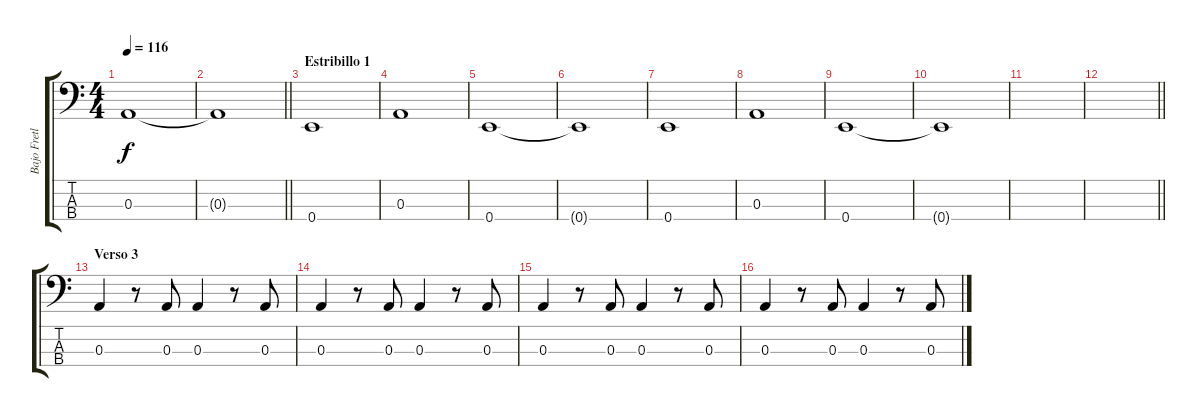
\track ("Bajo Fretless" "Bajo Fretl") {instrument fretlessbass}
\staff {score tabs}
\tuning (G2 D2 A1 E1) {hide}
\ts (4 4)
\tempo 116
\clef f4
\ks c
0.3.1{dy f} |
\barLineRight lightlight
0.3{t}.1 |
\section ("" "Estribillo 1")
0.4.1 |
0.3.1 |
0.4.1 |
0.4{t}.1 |
0.4.1 |
0.3.1 |
0.4.1 |
0.4{t}.1 |
|
\barLineRight lightlight
|
\section ("" "Verso 3")
0.3.4 r.8 0.3.8 0.3.4 r.8 0.3.8 |
0.3.4 r.8 0.3.8 0.3.4 r.8 0.3.8 |
0.3.4 r.8 0.3.8 0.3.4 r.8 0.3.8 |
0.3.4 r.8 0.3.8 0.3.4 r.8 0.3.8
